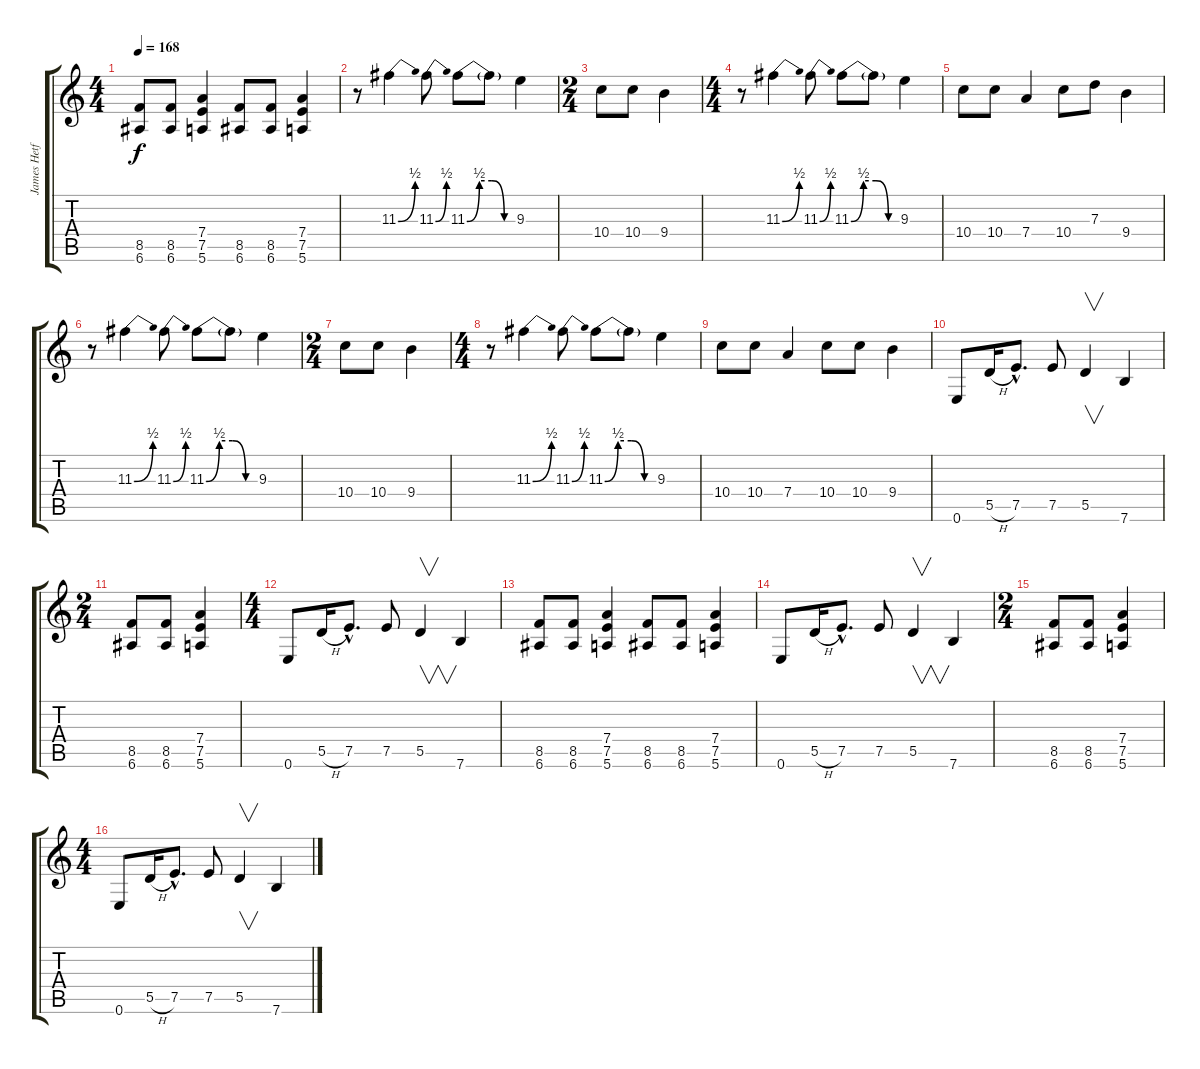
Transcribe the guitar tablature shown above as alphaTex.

\track ("James Hetfield Distortion" "James Hetf") {instrument distortionguitar}
\staff {score tabs}
\tuning (E4 B3 G3 D3 A2 E2) {hide}
\ts (4 4)
\tempo 168
\clef g2
\ks c
(8.5 6.6).8{dy f} (8.5 6.6).8 (7.4 7.5 5.6).4 (8.5 6.6).8 (8.5 6.6).8 (7.4 7.5 5.6).4 |
r.8 11.3{be (bend 0 0 60 2)}.4 11.3{be (bend 0 0 60 2)}.8 11.3{be (custom 0 0 15 2 30 2 45 0 60 0)}.8 11.3{t}.8 9.3.4 |
\ts (2 4)
10.4.8 10.4.8 9.4.4 |
\ts (4 4)
r.8 11.3{be (bend 0 0 60 2)}.4 11.3{be (bend 0 0 60 2)}.8 11.3{be (custom 0 0 15 2 30 2 45 0 60 0)}.8 11.3{t}.8 9.3.4 |
10.4.8 10.4.8 7.4.4 10.4.8 7.3.8 9.4.4 |
r.8 11.3{be (bend 0 0 60 2)}.4 11.3{be (bend 0 0 60 2)}.8 11.3{be (custom 0 0 15 2 30 2 45 0 60 0)}.8 11.3{t}.8 9.3.4 |
\ts (2 4)
10.4.8 10.4.8 9.4.4 |
\ts (4 4)
r.8 11.3{be (bend 0 0 60 2)}.4 11.3{be (bend 0 0 60 2)}.8 11.3{be (custom 0 0 15 2 30 2 45 0 60 0)}.8 11.3{t}.8 9.3.4 |
10.4.8 10.4.8 7.4.4 10.4.8 10.4.8 9.4.4 |
0.6.8 5.5{h}.16 7.5{hac}.8{d} 7.5.8 5.5.4{v} 7.6.4 |
\ts (2 4)
(8.5 6.6).8 (8.5 6.6).8 (7.4 7.5 5.6).4 |
\ts (4 4)
0.6.8 5.5{h}.16 7.5{hac}.8{d} 7.5.8 5.5.4{v} 7.6.4 |
(8.5 6.6).8 (8.5 6.6).8 (7.4 7.5 5.6).4 (8.5 6.6).8 (8.5 6.6).8 (7.4 7.5 5.6).4 |
0.6.8 5.5{h}.16 7.5{hac}.8{d} 7.5.8 5.5.4{v} 7.6.4 |
\ts (2 4)
(8.5 6.6).8 (8.5 6.6).8 (7.4 7.5 5.6).4 |
\ts (4 4)
0.6.8 5.5{h}.16 7.5{hac}.8{d} 7.5.8 5.5.4{v} 7.6.4
